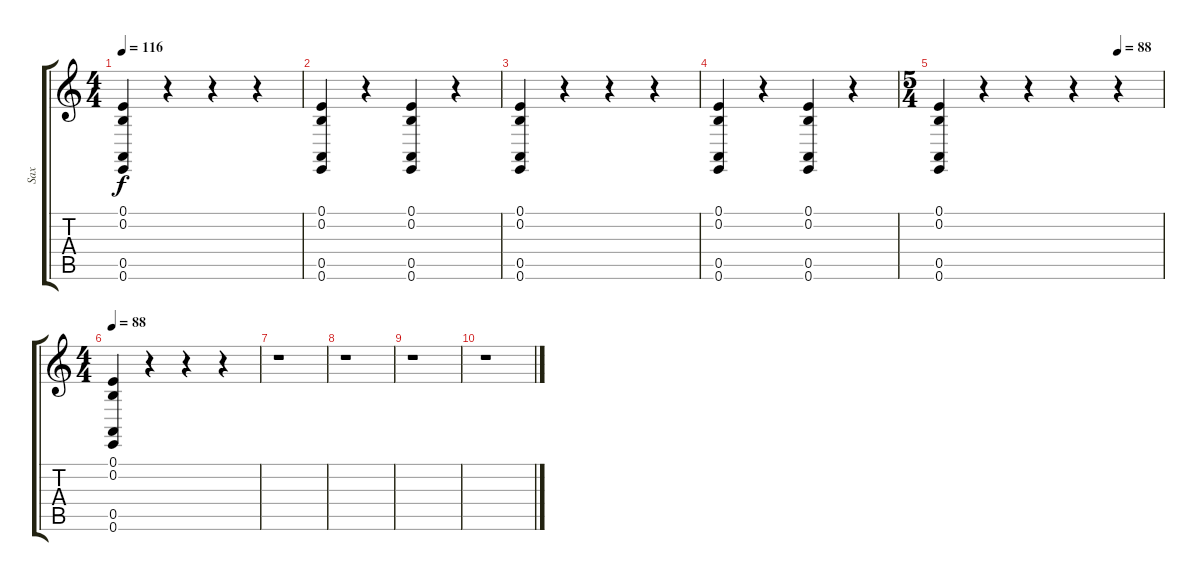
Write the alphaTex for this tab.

\track ("Sax" "Sax") {instrument altosax}
\staff {score tabs}
\tuning (E4 B3 G3 D3 A2 E2) {hide}
\ts (4 4)
\tempo 116
\clef g2
\ks c
(0.1 0.2 0.5 0.6).4{dy f} r.4 r.4 r.4 |
(0.1 0.2 0.5 0.6).4 r.4 (0.1 0.2 0.5 0.6).4 r.4 |
(0.1 0.2 0.5 0.6).4 r.4 r.4 r.4 |
(0.1 0.2 0.5 0.6).4 r.4 (0.1 0.2 0.5 0.6).4 r.4 |
\ts (5 4)
\tempo (88 0.8)
(0.1 0.2 0.5 0.6).4 r.4 r.4 r.4 r.4 |
\ts (4 4)
\tempo 88
(0.1 0.2 0.5 0.6).4 r.4 r.4 r.4 |
r.1 |
r.1 |
r.1 |
r.1
